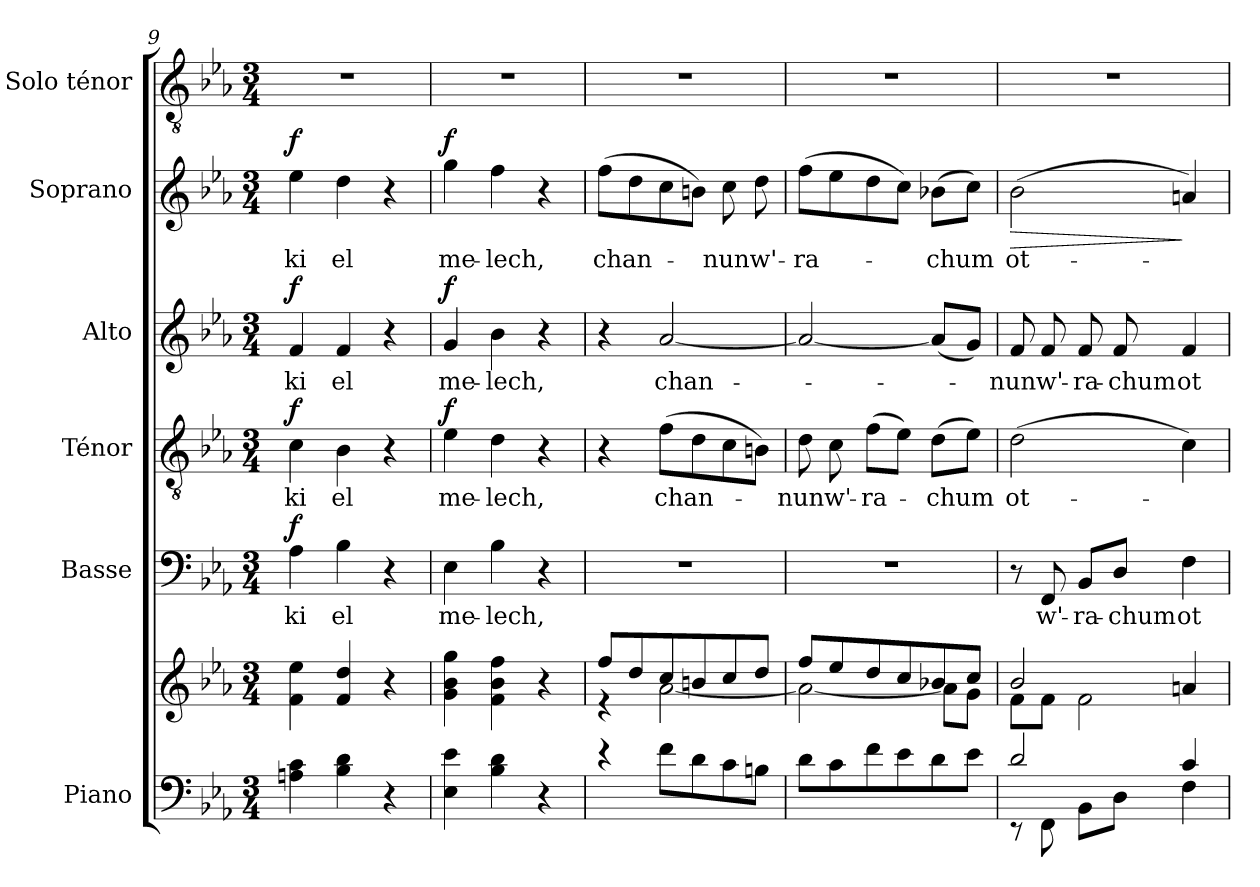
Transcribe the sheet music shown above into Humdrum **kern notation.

**kern	**kern	**kern	**text	**dynam	**kern	**text	**dynam	**kern	**text	**dynam	**kern	**text	**dynam	**kern
*part6	*part6	*part5	*part5	*part5	*part4	*part4	*part4	*part3	*part3	*part3	*part2	*part2	*part2	*part1
*staff7	*staff6	*staff5	*staff5	*staff5	*staff4	*staff4	*staff4	*staff3	*staff3	*staff3	*staff2	*staff2	*staff2	*staff1
*I"Piano	*	*I"Basse	*	*	*I"Ténor	*	*	*I"Alto	*	*	*I"Soprano	*	*	*I"Solo ténor
*I'P.	*	*I'B.	*	*	*I'T.	*	*	*I'A.	*	*	*I'S.	*	*	*
*clefF4	*clefG2	*clefF4	*	*	*clefGv2	*	*	*clefG2	*	*	*clefG2	*	*	*clefGv2
*	*	*	*	*	*ITrd7c12	*	*	*	*	*	*	*	*	*ITrd7c12
*k[b-e-a-]	*k[b-e-a-]	*k[b-e-a-]	*	*	*k[b-e-a-]	*	*	*k[b-e-a-]	*	*	*k[b-e-a-]	*	*	*k[b-e-a-]
*E-:	*E-:	*E-:	*	*	*E-:	*	*	*E-:	*	*	*E-:	*	*	*E-:
*M3/4	*M3/4	*M3/4	*	*	*M3/4	*	*	*M3/4	*	*	*M3/4	*	*	*M3/4
=9	=9	=9	=9	=9	=9	=9	=9	=9	=9	=9	=9	=9	=9	=9
!	!	!	!LO:LY:b:color=#000000	!	!	!	!	!	!	!	!	!	!	!
!	!	!	!	!	!	!LO:LY:b:color=#000000	!	!	!	!	!	!	!	!
!	!	!	!	!	!	!	!	!	!LO:LY:b:color=#000000	!	!	!	!	!
!	!	!	!	!	!	!	!	!	!	!	!	!LO:LY:b:color=#000000	!	!LO:N:vis=1
4Ani\ 4ci	4fi\ 4ee-i	4A-i\	ki	f	4Ci\	ki	f	4fi/	ki	f	4ee-i\	ki	f	2.r
!	!	!	!LO:LY:b:color=#000000	!	!	!	!	!	!	!	!	!	!	!
!	!	!	!	!	!	!LO:LY:b:color=#000000	!	!	!	!	!	!	!	!
!	!	!	!	!	!	!	!	!	!LO:LY:b:color=#000000	!	!	!	!	!
!	!	!	!	!	!	!	!	!	!	!	!	!LO:LY:b:color=#000000	!	!
4B-i\ 4di	4fi/ 4ddi	4B-i\	el	.	4BB-i\	el	.	4fi/	el	.	4ddi\	el	.	.
4r	4r	4r	.	.	4r	.	.	4r	.	.	4r	.	.	.
=10	=10	=10	=10	=10	=10	=10	=10	=10	=10	=10	=10	=10	=10	=10
!	!	!	!LO:LY:b:color=#000000	!	!	!	!	!	!	!	!	!	!	!
!	!	!	!	!	!	!LO:LY:b:color=#000000	!	!	!	!	!	!	!	!
!	!	!	!	!	!	!	!	!	!LO:LY:b:color=#000000	!	!	!	!	!
!	!	!	!	!	!	!	!	!	!	!	!	!LO:LY:b:color=#000000	!	!LO:N:vis=1
4E-i\ 4e-i	4gi\ 4b-i 4ggi	4E-i\	me-	.	4E-i\	me-	f	4gi/	me-	f	4ggi\	me-	f	2.r
!	!	!	!LO:LY:b:color=#000000	!	!	!	!	!	!	!	!	!	!	!
!	!	!	!	!	!	!LO:LY:b:color=#000000	!	!	!	!	!	!	!	!
!	!	!	!	!	!	!	!	!	!LO:LY:b:color=#000000	!	!	!	!	!
!	!	!	!	!	!	!	!	!	!	!	!	!LO:LY:b:color=#000000	!	!
4B-i\ 4di	4fi\ 4b-i 4ffi	4B-i\	-lech,	.	4Di\	-lech,	.	4b-i\	-lech,	.	4ffi\	-lech,	.	.
4r	4r	4r	.	.	4r	.	.	4r	.	.	4r	.	.	.
=11	=11	=11	=11	=11	=11	=11	=11	=11	=11	=11	=11	=11	=11	=11
*^	*^	*	*	*	*	*	*	*	*	*	*	*	*	*
!	!	!	!	!LO:N:vis=1	!	!	!	!	!	!	!	!	!	!	!	!
!	!	!	!	!	!	!	!	!	!	!	!	!	!	!LO:LY:b:color=#000000	!	!LO:N:vis=1
4r	2.ryy	8ffi/L	4r	2.r	.	.	4r	.	.	4r	.	.	(8ffi\L	chan-	.	2.r
.	.	8ddi/	.	.	.	.	.	.	.	.	.	.	8ddi\	.	.	.
!	!	!	!	!	!	!	!	!LO:LY:b:color=#000000	!	!	!	!	!	!	!	!
!	!	!	!	!	!	!	!	!	!	!	!LO:LY:b:color=#000000	!	!	!	!	!
8fi\L	.	8cci/	[<2a-i\	.	.	.	(8Fi\L	chan-	.	[<2a-i/	chan-	.	8cci\	.	.	.
8di\	.	8bni/	.	.	.	.	8Di\	.	.	.	.	.	8bni\J)	.	.	.
!	!	!	!	!	!	!	!	!	!	!	!	!	!	!LO:LY:b:color=#000000	!	!
8ci\	.	8cci/	.	.	.	.	8Ci\	.	.	.	.	.	8cci\	-nun	.	.
!	!	!	!	!	!	!	!	!	!	!	!	!	!	!LO:LY:b:color=#000000	!	!
8Bni\J	.	8ddi/J	.	.	.	.	8BBni\J)	.	.	.	.	.	8ddi\	w'-	.	.
=12	=12	=12	=12	=12	=12	=12	=12	=12	=12	=12	=12	=12	=12	=12	=12	=12
!	!	!	!	!LO:N:vis=1	!	!	!	!	!	!	!	!	!	!	!	!
!	!	!	!	!	!	!	!	!LO:LY:b:color=#000000	!	!	!	!	!	!	!	!
!	!	!	!	!	!	!	!	!	!	!	!	!	!	!LO:LY:b:color=#000000	!	!LO:N:vis=1
8di\L	2.ryy	8ffi/L	2a-i\_<	2.r	.	.	8Di\	-nun	.	2a-i/_<	.	.	(8ffi\L	-ra-	.	2.r
!	!	!	!	!	!	!	!	!LO:LY:b:color=#000000	!	!	!	!	!	!	!	!
8ci\	.	8ee-i/	.	.	.	.	8Ci\	w'-	.	.	.	.	8ee-i\	.	.	.
!	!	!	!	!	!	!	!	!LO:LY:b:color=#000000	!	!	!	!	!	!	!	!
8fi\	.	8ddi/	.	.	.	.	(8Fi\L	-ra-	.	.	.	.	8ddi\	.	.	.
8e-i\	.	8cci/	.	.	.	.	8E-i\J)	.	.	.	.	.	8cci\J)	.	.	.
!	!	!	!	!	!	!	!	!LO:LY:b:color=#000000	!	!	!	!	!	!	!	!
!	!	!	!	!	!	!	!	!	!	!	!	!	!	!LO:LY:b:color=#000000	!	!
8di\	.	8b-Xi/	8a-i\L]	.	.	.	(8Di\L	-chum	.	(8a-i/L]	.	.	(8b-Xi\L	-chum	.	.
8e-i\J	.	8cci/J	8gi\J	.	.	.	8E-i\J)	.	.	8gi/J)	.	.	8cci\J)	.	.	.
=13	=13	=13	=13	=13	=13	=13	=13	=13	=13	=13	=13	=13	=13	=13	=13	=13
!	!	!	!	!	!	!	!	!LO:LY:b:color=#000000	!	!	!	!	!	!	!	!
!	!	!	!	!	!	!	!	!	!	!	!LO:LY:b:color=#000000	!	!	!	!	!
!	!	!	!	!	!	!	!	!	!	!	!	!	!	!LO:LY:b:color=#000000	!LO:HP:b	!LO:N:vis=1
2di/	8r	2b-i/	8fi\L	8r	.	.	(2Di\	ot-	.	8fi/	-nun	.	(2b-i\	ot-	>	2.r
!	!	!	!	!	!LO:LY:b:color=#000000	!	!	!	!	!	!	!	!	!	!	!
!	!	!	!	!	!	!	!	!	!	!	!LO:LY:b:color=#000000	!	!	!	!	!
.	8FFi\	.	8fi\J	8FFi/	w'-	.	.	.	.	8fi/	w'-	.	.	.	.	.
!	!	!	!	!	!LO:LY:b:color=#000000	!	!	!	!	!	!	!	!	!	!	!
!	!	!	!	!	!	!	!	!	!	!	!LO:LY:b:color=#000000	!	!	!	!	!
.	8BB-i\L	.	2fi\	8BB-i/L	-ra-	.	.	.	.	8fi/	-ra-	.	.	.	.	.
!	!	!	!	!	!LO:LY:b:color=#000000	!	!	!	!	!	!	!	!	!	!	!
!	!	!	!	!	!	!	!	!	!	!	!LO:LY:b:color=#000000	!	!	!	!	!
.	8Di\J	.	.	8Di/J	-chum	.	.	.	.	8fi/	-chum	.	.	.	.	.
!	!	!	!	!	!LO:LY:b:color=#000000	!	!	!	!	!	!	!	!	!	!	!
!	!	!	!	!	!	!	!	!	!	!	!LO:LY:b:color=#000000	!	!	!	!	!
4ci/	4Fi\	4ani/	.	4Fi\	ot-	.	4Ci\)	.	.	4fi/	ot-	.	4ani/)	.	]	.
*v	*v	*	*	*	*	*	*	*	*	*	*	*	*	*	*	*
*	*v	*v	*	*	*	*	*	*	*	*	*	*	*	*	*
=	=	=	=	=	=	=	=	=	=	=	=	=	=	=
*-	*-	*-	*-	*-	*-	*-	*-	*-	*-	*-	*-	*-	*-	*-
